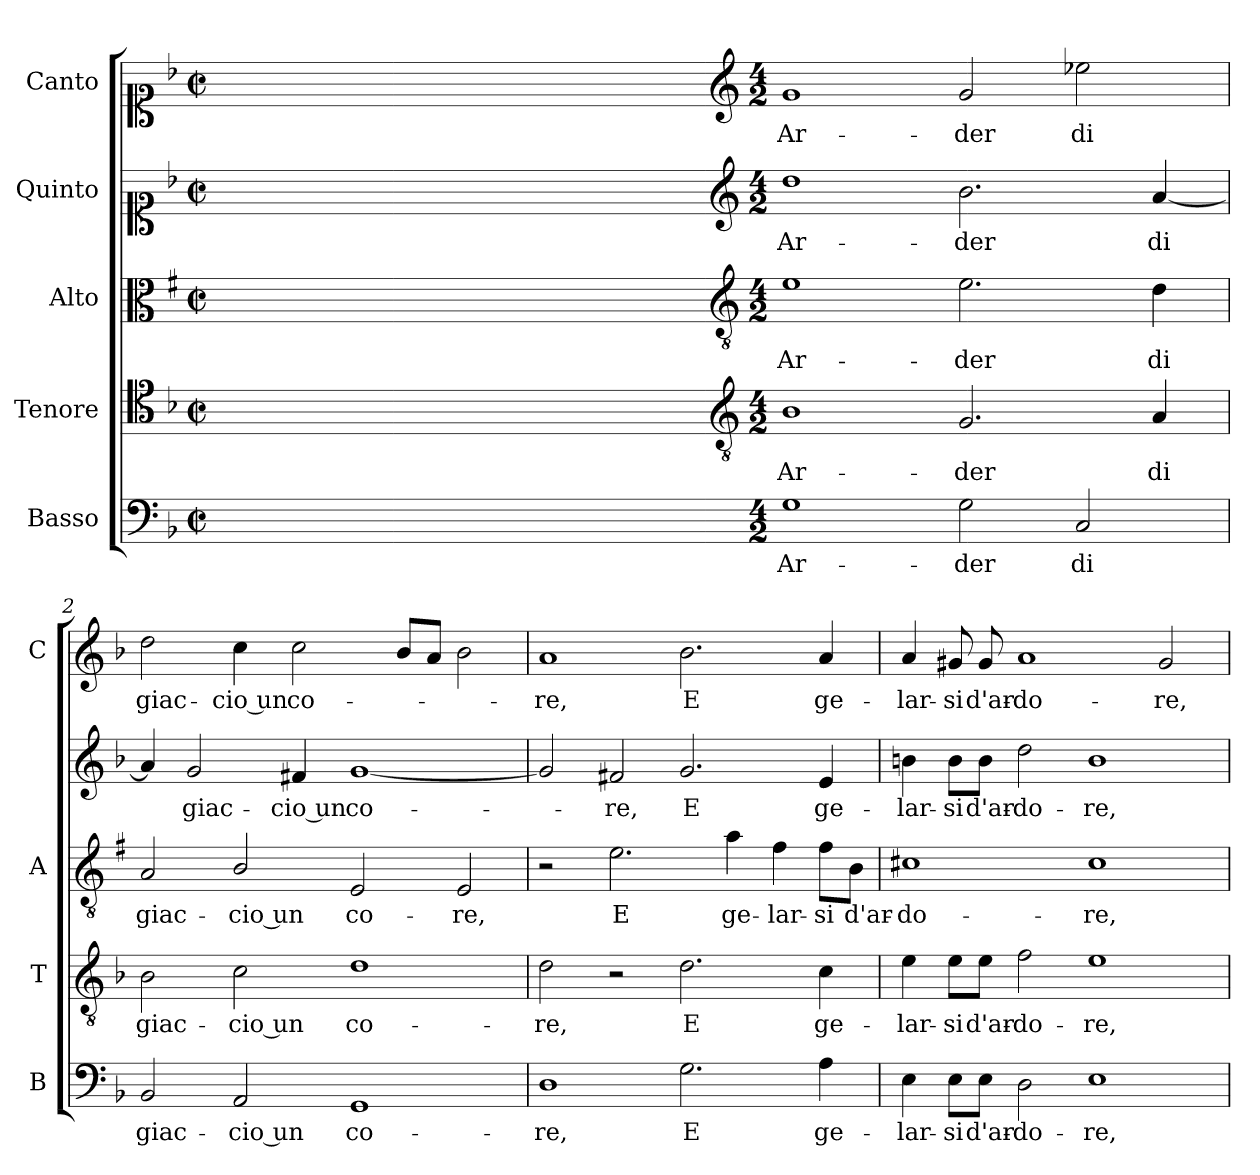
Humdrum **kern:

**kern	**text	**kern	**text	**kern	**text	**kern	**text	**kern	**text
*part5	*part5	*part4	*part4	*part3	*part3	*part2	*part2	*part1	*part1
*staff5	*staff5	*staff4	*staff4	*staff3	*staff3	*staff2	*staff2	*staff1	*staff1
*I"Basso	*	*I"Tenore	*	*I"Alto	*	*I"Quinto	*	*I"Canto	*
*I'B	*	*I'T	*	*I'A	*	*	*	*I'C	*
*clefF4	*	*clefC4	*	*clefC3	*	*clefC1	*	*clefC1	*
*	*	*	*	*ITrd1c2	*	*	*	*	*
*k[b-]	*	*k[b-]	*	*k[b-]	*	*k[b-]	*	*k[b-]	*
*F:	*	*F:	*	*F:	*	*F:	*	*F:	*
*M2/2	*	*M2/2	*	*M2/2	*	*M2/2	*	*M2/2	*
*met(c|)	*	*met(c|)	*	*met(c|)	*	*met(c|)	*	*met(c|)	*
=	=	=	=	=	=	=	=	=	=
1ryy	.	1ryy	.	1ryy	.	1ryy	.	1ryy	.
=1X-	=1X-	=1X-	=1X-	=1X-	=1X-	=1X-	=1X-	=1X-	=1X-
4ryy	.	4ryy	.	4ryy	.	4ryy	.	4ryy	.
4ryy	.	4ryy	.	4ryy	.	4ryy	.	4ryy	.
4ryy	.	4ryy	.	4ryy	.	4ryy	.	4ryy	.
4ryy	.	4ryy	.	4ryy	.	4ryy	.	4ryy	.
=1-	=1-	=1-	=1-	=1-	=1-	=1-	=1-	=1-	=1-
*	*	*clefGv2	*	*clefGv2	*	*clefG2	*	*clefG2	*
*M4/2	*	*M4/2	*	*M4/2	*	*M4/2	*	*M4/2	*
!	!LO:LY:b	!	!LO:LY:b	!	!LO:LY:b	!	!LO:LY:b	!	!LO:LY:b
1G	Ar-	1B-	Ar-	1d	Ar-	1dd	Ar-	1g	Ar-
!	!LO:LY:b	!	!LO:LY:b	!	!LO:LY:b	!	!LO:LY:b	!	!LO:LY:b
2G\	-der	2.G/	-der	2.d\	-der	2.b-\	-der	2g/	-der
!	!LO:LY:b	!	!	!	!	!	!	!	!LO:LY:b
2C/	di	.	.	.	.	.	.	2ee-X\	di
!	!	!	!LO:LY:b	!	!LO:LY:b	!	!LO:LY:b	!	!
.	.	4A/	di	4c\	di	[4a/	di	.	.
=2	=2	=2	=2	=2	=2	=2	=2	=2	=2
!	!LO:LY:b	!	!LO:LY:b	!	!LO:LY:b	!	!	!	!LO:LY:b
2BB-/	giac-	2B-\	giac-	2G/	giac-	4a/]	.	2dd\	giac-
!	!	!	!	!	!	!	!LO:LY:b	!	!
.	.	.	.	.	.	2g/	giac-	.	.
!	!LO:LY:b	!	!LO:LY:b	!	!LO:LY:b	!	!	!	!LO:LY:b
2AA/	-cio un	2c\	-cio un	2A/	-cio un	.	.	4cc\	-cio un
!	!	!	!	!	!	!	!LO:LY:b	!	!LO:LY:b
.	.	.	.	.	.	4f#X/	-cio un	2cc\	co-
!	!LO:LY:b	!	!LO:LY:b	!	!LO:LY:b	!	!LO:LY:b	!	!
1GG	co-	1d	co-	2D/	co-	[1g	co-	.	.
.	.	.	.	.	.	.	.	8b-/L	.
.	.	.	.	.	.	.	.	8a/J	.
!	!	!	!	!	!LO:LY:b	!	!	!	!
.	.	.	.	2D/	-re,	.	.	2b-\	.
=3	=3	=3	=3	=3	=3	=3	=3	=3	=3
!	!LO:LY:b	!	!LO:LY:b	!	!	!	!	!	!LO:LY:b
1D	-re,	2d\	-re,	2r	.	2g/]	.	1a	-re,
!	!	!	!	!	!LO:LY:b	!	!LO:LY:b	!	!
.	.	2r	.	2.d\	E	2f#X/	-re,	.	.
!	!LO:LY:b	!	!LO:LY:b	!	!	!	!LO:LY:b	!	!LO:LY:b
2.G\	E	2.d\	E	.	.	2.g/	E	2.b-\	E
!	!	!	!	!	!LO:LY:b	!	!	!	!
.	.	.	.	4g\	ge-	.	.	.	.
!	!	!	!	!	!LO:LY:b	!	!	!	!
.	.	.	.	4e\	-lar-	.	.	.	.
!	!LO:LY:b	!	!LO:LY:b	!	!LO:LY:b	!	!LO:LY:b	!	!LO:LY:b
4A\	ge-	4c\	ge-	8e\L	-si	4e/	ge-	4a/	ge-
!	!	!	!	!	!LO:LY:b	!	!	!	!
.	.	.	.	8A\J	d'ar-	.	.	.	.
!!LO:LB:g=z
=4	=4	=4	=4	=4	=4	=4	=4	=4	=4
!	!LO:LY:b	!	!LO:LY:b	!	!LO:LY:b	!	!LO:LY:b	!	!LO:LY:b
4E\	-lar-	4e\	-lar-	1Bn	-do-	4bn\	-lar-	4a/	-lar-
!	!LO:LY:b	!	!LO:LY:b	!	!	!	!LO:LY:b	!	!LO:LY:b
8E\L	-si	8e\L	-si	.	.	8b\L	-si	8g#X/	-si
!	!LO:LY:b	!	!LO:LY:b	!	!	!	!LO:LY:b	!	!LO:LY:b
8E\J	d'ar-	8e\J	d'ar-	.	.	8b\J	d'ar-	8g#/	d'ar-
!	!LO:LY:b	!	!LO:LY:b	!	!	!	!LO:LY:b	!	!LO:LY:b
2D\	-do-	2f\	-do-	.	.	2dd\	-do-	1a	-do-
!	!LO:LY:b	!	!LO:LY:b	!	!LO:LY:b	!	!LO:LY:b	!	!
1E	-re,	1e	-re,	1B	-re,	1b	-re,	.	.
!	!	!	!	!	!	!	!	!	!LO:LY:b
.	.	.	.	.	.	.	.	2g#/	-re,
=	=	=	=	=	=	=	=	=	=
*-	*-	*-	*-	*-	*-	*-	*-	*-	*-
